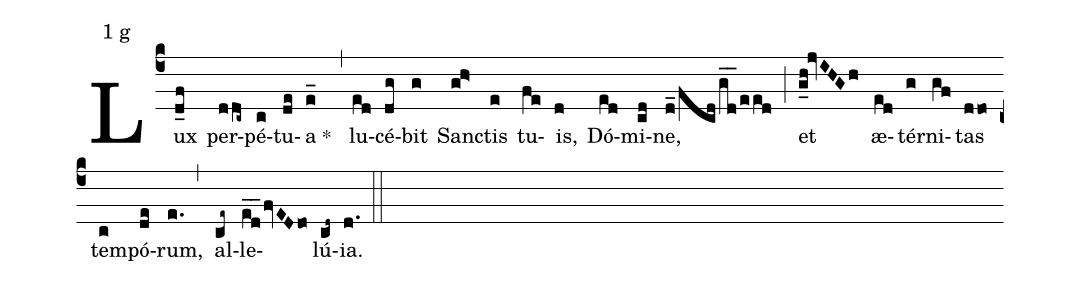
mode:1 g;
%%
(c4) Lux(d_f) per(ddc~)pé(c)tu(de)a(e_) *()(,)  lu(ed)cé(dg)bit(g) Sanc(gh>)tis(e) tu(fe)is,(d) Dó(ed)mi(cd)ne,(d_/fcd/gd__/eed) (;) et(g_h!jvIHGh) æ(ed)tér(g)ni(gf)tas(ddo) tem(c)pó(de)rum,(e.) (,)  al(ce~)le(ed__fvEDdo)lú(cd~){ia}.(d.) (::)
